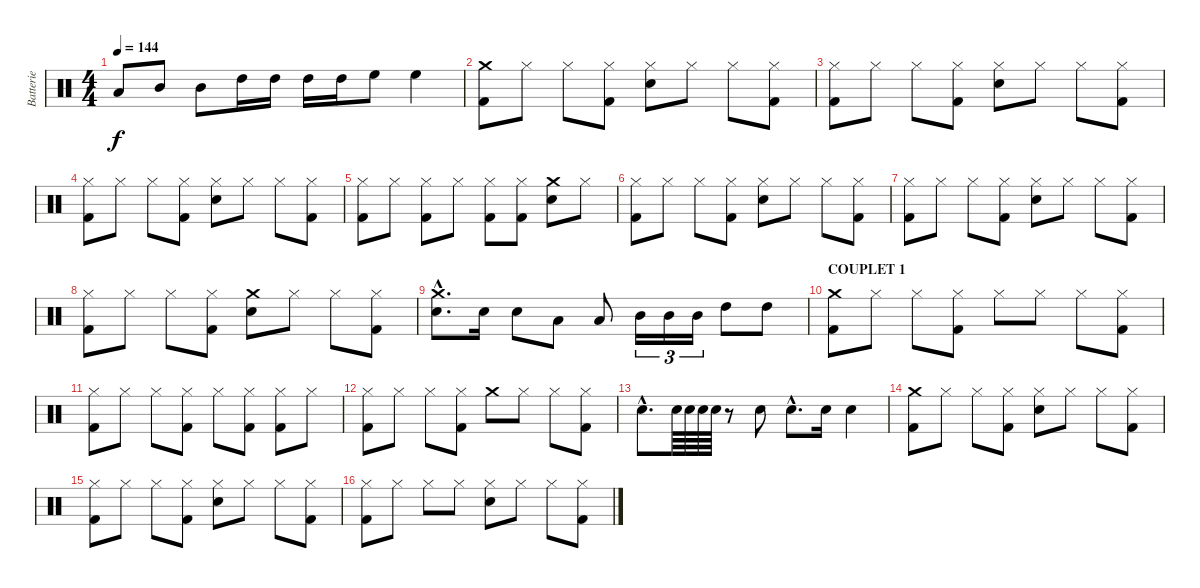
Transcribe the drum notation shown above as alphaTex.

\track ("Batterie" "Batterie") {instrument percussion}
\staff {score}
\articulation defaults
\ts (4 4)
\tempo 144
\clef neutral
\ks c "Low Tom (hit)".8{dy f} "Mid Tom (hit)".8 "Mid Tom (hit)".8 "High Tom (hit)".16 "High Tom (hit)".16 "High Tom (hit)".16 "High Tom (hit)".16 "High Floor Tom (hit)".8 "High Floor Tom (hit)".4
|
("Crash medium (hit)" "Kick (hit) 2").8 "Hi-Hat (closed)".8 "Hi-Hat (closed)".8 ("Kick (hit) 2" "Hi-Hat (closed)").8 ("Snare (hit) 2" "Hi-Hat (closed)").8 "Hi-Hat (closed)".8 "Hi-Hat (closed)".8 ("Kick (hit) 2" "Hi-Hat (closed)").8 |
("Kick (hit) 2" "Hi-Hat (closed)").8 "Hi-Hat (closed)".8 "Hi-Hat (closed)".8 ("Kick (hit) 2" "Hi-Hat (closed)").8 ("Snare (hit) 2" "Hi-Hat (closed)").8 "Hi-Hat (closed)".8 "Hi-Hat (closed)".8 ("Kick (hit) 2" "Hi-Hat (closed)").8 |
("Kick (hit) 2" "Hi-Hat (closed)").8 "Hi-Hat (closed)".8 "Hi-Hat (closed)".8 ("Kick (hit) 2" "Hi-Hat (closed)").8 ("Snare (hit) 2" "Hi-Hat (closed)").8 "Hi-Hat (closed)".8 "Hi-Hat (closed)".8 ("Kick (hit) 2" "Hi-Hat (closed)").8 |
("Kick (hit) 2" "Hi-Hat (closed)").8 "Hi-Hat (closed)".8 ("Kick (hit) 2" "Hi-Hat (closed)").8 "Hi-Hat (closed)".8 ("Kick (hit) 2" "Hi-Hat (closed)").8 ("Kick (hit) 2" "Hi-Hat (closed)").8 ("Snare (hit) 2" "Crash medium (hit)").8 "Hi-Hat (closed)".8 |
("Kick (hit) 2" "Hi-Hat (closed)").8 "Hi-Hat (closed)".8 "Hi-Hat (closed)".8 ("Kick (hit) 2" "Hi-Hat (closed)").8 ("Snare (hit) 2" "Hi-Hat (closed)").8 "Hi-Hat (closed)".8 "Hi-Hat (closed)".8 ("Kick (hit) 2" "Hi-Hat (closed)").8 |
("Kick (hit) 2" "Hi-Hat (closed)").8 "Hi-Hat (closed)".8 "Hi-Hat (closed)".8 ("Kick (hit) 2" "Hi-Hat (closed)").8 ("Snare (hit) 2" "Hi-Hat (closed)").8 "Hi-Hat (closed)".8 "Hi-Hat (closed)".8 ("Kick (hit) 2" "Hi-Hat (closed)").8 |
("Kick (hit) 2" "Hi-Hat (closed)").8 "Hi-Hat (closed)".8 "Hi-Hat (closed)".8 ("Kick (hit) 2" "Hi-Hat (closed)").8 ("Crash medium (hit)" "Snare (hit) 2").8 "Hi-Hat (closed)".8 "Hi-Hat (closed)".8 ("Kick (hit) 2" "Hi-Hat (closed)").8 |
("Snare (hit) 2"{hac} "Crash medium (hit)"{hac}).8{d} "Snare (hit) 2".16 "Snare (hit) 2".8 "Low Tom (hit)".8 "Low Tom (hit)".8 "Mid Tom (hit)".16{tu (3 2)} "Mid Tom (hit)".16{tu (3 2)} "Mid Tom (hit)".16{tu (3 2)} "High Tom (hit)".8 "High Tom (hit)".8 |
\section ("" "COUPLET 1")
("Kick (hit) 2" "Crash medium (hit)").8 "Hi-Hat (closed)".8 "Hi-Hat (closed)".8 ("Kick (hit) 2" "Hi-Hat (closed)").8 "Hi-Hat (closed)".8 "Hi-Hat (closed)".8 "Hi-Hat (closed)".8 ("Kick (hit) 2" "Hi-Hat (closed)").8 |
("Kick (hit) 2" "Hi-Hat (closed)").8 "Hi-Hat (closed)".8 "Hi-Hat (closed)".8 ("Kick (hit) 2" "Hi-Hat (closed)").8 "Hi-Hat (closed)".8 ("Kick (hit) 2" "Hi-Hat (closed)").8 ("Kick (hit) 2" "Hi-Hat (closed)").8 "Hi-Hat (closed)".8 |
("Kick (hit) 2" "Hi-Hat (closed)").8 "Hi-Hat (closed)".8 "Hi-Hat (closed)".8 ("Kick (hit) 2" "Hi-Hat (closed)").8 "Crash medium (hit)".8 "Hi-Hat (closed)".8 "Hi-Hat (closed)".8 ("Kick (hit) 2" "Hi-Hat (closed)").8 |
"Snare (hit) 2"{hac}.8{d} "Snare (hit) 2".64 "Snare (hit) 2".64 "Snare (hit) 2".64 "Snare (hit) 2".64 r.8 "Snare (hit) 2".8 "Snare (hit) 2"{hac}.8{d} "Snare (hit) 2".16 "Snare (hit) 2".4 |
("Crash medium (hit)" "Kick (hit) 2").8 "Hi-Hat (closed)".8 "Hi-Hat (closed)".8 ("Kick (hit) 2" "Hi-Hat (closed)").8 ("Snare (hit) 2" "Hi-Hat (closed)").8 "Hi-Hat (closed)".8 "Hi-Hat (closed)".8 ("Kick (hit) 2" "Hi-Hat (closed)").8 |
("Hi-Hat (closed)" "Kick (hit) 2").8 "Hi-Hat (closed)".8 "Hi-Hat (closed)".8 ("Kick (hit) 2" "Hi-Hat (closed)").8 ("Snare (hit) 2" "Hi-Hat (closed)").8 "Hi-Hat (closed)".8 "Hi-Hat (closed)".8 ("Kick (hit) 2" "Hi-Hat (closed)").8 |
("Hi-Hat (closed)" "Kick (hit) 2").8 "Hi-Hat (closed)".8 "Hi-Hat (closed)".8 "Hi-Hat (closed)".8 ("Snare (hit) 2" "Hi-Hat (closed)").8 "Hi-Hat (closed)".8 "Hi-Hat (closed)".8 ("Kick (hit) 2" "Hi-Hat (closed)").8
